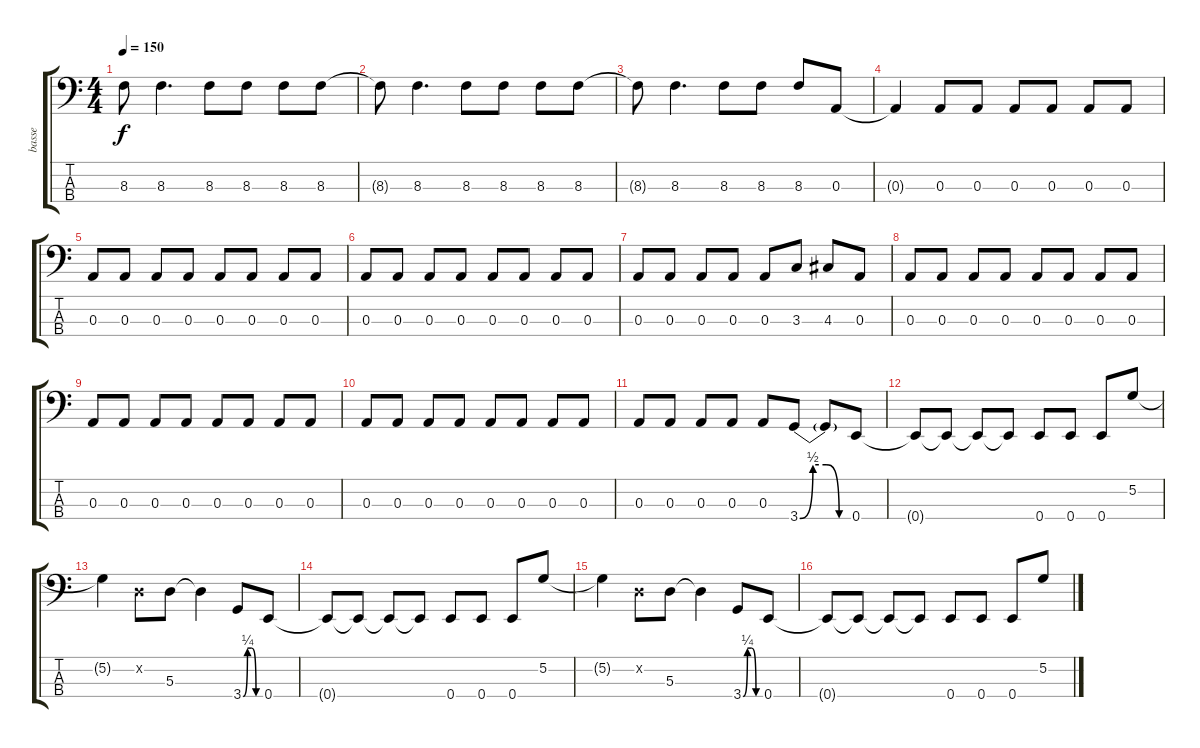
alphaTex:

\track ("basse" "basse") {instrument electricbassfinger}
\staff {score tabs}
\tuning (G2 D2 A1 E1) {hide}
\ts (4 4)
\tempo 150
\clef f4
\ks c
8.3{t}.8{dy f} 8.3.4{d} 8.3.8 8.3.8 8.3.8 8.3.8 |
8.3{t}.8 8.3.4{d} 8.3.8 8.3.8 8.3.8 8.3.8 |
8.3{t}.8 8.3.4{d} 8.3.8 8.3.8 8.3.8 0.3.8 |
0.3{t}.4 0.3.8 0.3.8 0.3.8 0.3.8 0.3.8 0.3.8 |
0.3.8 0.3.8 0.3.8 0.3.8 0.3.8 0.3.8 0.3.8 0.3.8 |
0.3.8 0.3.8 0.3.8 0.3.8 0.3.8 0.3.8 0.3.8 0.3.8 |
0.3.8 0.3.8 0.3.8 0.3.8 0.3.8 3.3.8 4.3.8 0.3.8 |
0.3.8 0.3.8 0.3.8 0.3.8 0.3.8 0.3.8 0.3.8 0.3.8 |
0.3.8 0.3.8 0.3.8 0.3.8 0.3.8 0.3.8 0.3.8 0.3.8 |
0.3.8 0.3.8 0.3.8 0.3.8 0.3.8 0.3.8 0.3.8 0.3.8 |
0.3.8 0.3.8 0.3.8 0.3.8 0.3.8 3.4{be (custom 0 0 15 2 30 2 45 0 60 0)}.8 3.4{t}.8 0.4.8 |
0.4{t}.8 0.4{t}.8 0.4{t}.8 0.4{t}.8 0.4.8 0.4.8 0.4.8 5.2.8 |
5.2{t}.4 0.2{x}.8 5.3.8 5.3{t}.4 3.4{be (custom 0 0 15 1 30 1 45 0 60 0)}.8 0.4.8 |
0.4{t}.8 0.4{t}.8 0.4{t}.8 0.4{t}.8 0.4.8 0.4.8 0.4.8 5.2.8 |
5.2{t}.4 0.2{x}.8 5.3.8 5.3{t}.4 3.4{be (custom 0 0 15 1 30 1 45 0 60 0)}.8 0.4.8 |
0.4{t}.8 0.4{t}.8 0.4{t}.8 0.4{t}.8 0.4.8 0.4.8 0.4.8 5.2.8
